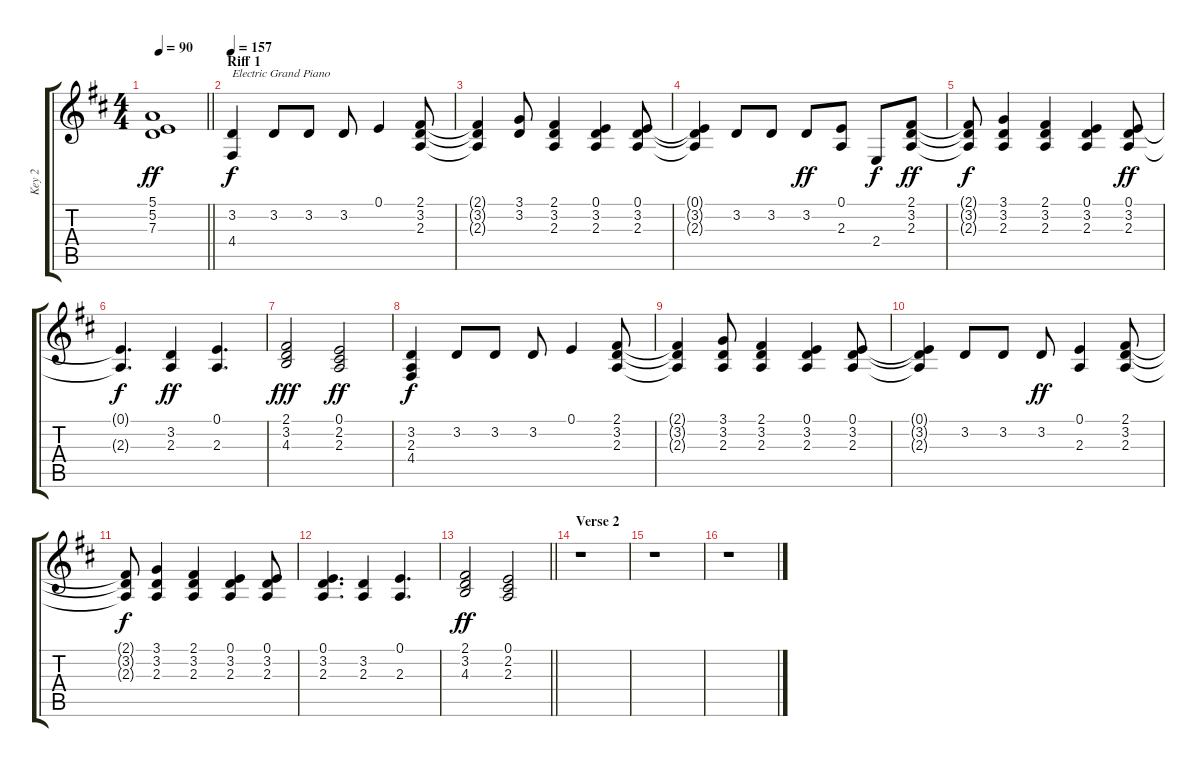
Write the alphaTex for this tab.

\track ("Key 2" "Key 2") {instrument choiraahs}
\staff {score tabs}
\tuning (E4 B3 G3 D3 A2 E2) {hide}
\ts (4 4)
\tempo 90
\clef g2
\barLineRight lightlight
\ks d
(5.1 5.2 7.3).1{dy ff} |
\section ("" "Riff 1")
\tempo 157
(3.2 4.4).4{txt "Electric Grand Piano" dy f instrument electricgrandpiano} 3.2.8 3.2.8 3.2.8 0.1.4 (2.1 3.2 2.3).8 |
(2.1{t} 3.2{t} 2.3{t}).4 (3.1 3.2).8 (2.1 3.2 2.3).4 (0.1 3.2 2.3).4 (0.1 3.2 2.3).8 |
(0.1{t} 3.2{t} 2.3{t}).4 3.2.8 3.2.8 3.2.8{dy ff} (0.1 2.3).8 2.4.8{dy f} (2.1 3.2 2.3).8{dy ff} |
(2.1{t} 3.2{t} 2.3{t}).8{dy f} (3.1 3.2 2.3).4 (2.1 3.2 2.3).4 (0.1 3.2 2.3).4 (0.1 3.2 2.3).8{dy ff} |
(0.1{t} 2.3{t}).4{d dy f} (3.2 2.3).4{dy ff} (0.1 2.3).4{d} |
(2.1 3.2 4.3).2{dy fff} (0.1 2.2 2.3).2{dy ff} |
(3.2 2.3 4.4).4{dy f} 3.2.8 3.2.8 3.2.8 0.1.4 (2.1 3.2 2.3).8 |
(2.1{t} 3.2{t} 2.3{t}).4 (3.1 3.2 2.3).8 (2.1 3.2 2.3).4 (0.1 3.2 2.3).4 (0.1 3.2 2.3).8 |
(0.1{t} 3.2{t} 2.3{t}).4 3.2.8 3.2.8 3.2.8{dy ff} (0.1 2.3).4 (2.1 3.2 2.3).8 |
(2.1{t} 3.2{t} 2.3{t}).8{dy f} (3.1 3.2 2.3).4 (2.1 3.2 2.3).4 (0.1 3.2 2.3).4 (0.1 3.2 2.3).8 |
(0.1 3.2 2.3).4{d} (3.2 2.3).4 (0.1 2.3).4{d} |
\barLineRight lightlight
(2.1 3.2 4.3).2{dy ff} (0.1 2.2 2.3).2 |
\section ("" "Verse 2")
r.1 |
r.1 |
r.1
